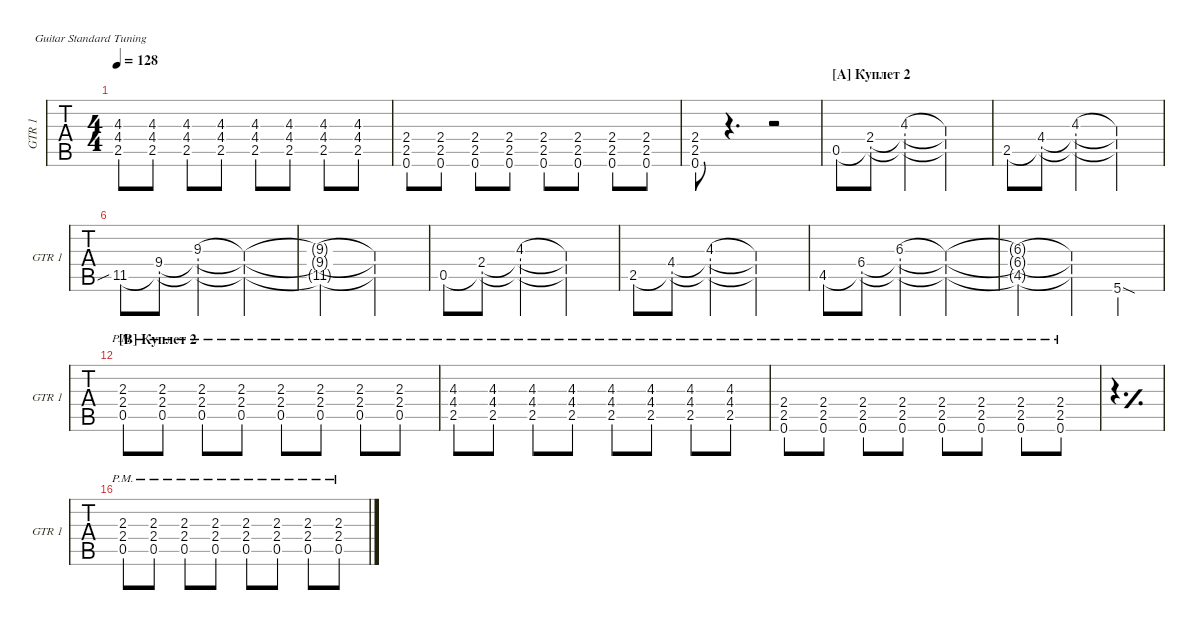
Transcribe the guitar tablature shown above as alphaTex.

\defaultSystemsLayout 4
\hideDynamics
\bracketExtendMode groupsimilarinstruments
\singleTrackTrackNamePolicy allsystems
\multiTrackTrackNamePolicy allsystems
\otherSystemsTrackNameOrientation horizontal
\defaultBarNumberDisplay FirstOfSystem
\track ("Electric Guitar 1" "GTR 1") {instrument electricguitarclean}
\staff {tabs}
\tuning (E4 B3 G3 D3 A2 E2)
\ts (4 4)
\tempo 128
\clef g2
\ks e
(2.5 4.4 4.3).8{dy mf} (2.5 4.4 4.3).8 (2.5 4.4 4.3).8 (2.5 4.4 4.3).8 (2.5 4.4 4.3).8 (2.5 4.4 4.3).8 (2.5 4.4 4.3).8 (2.5 4.4 4.3).8 |
(2.5 0.6 2.4).8 (2.5 0.6 2.4).8 (2.5 0.6 2.4).8 (2.5 0.6 2.4).8 (2.5 0.6 2.4).8 (2.5 0.6 2.4).8 (2.5 0.6 2.4).8 (2.5 0.6 2.4).8 |
(0.6 2.5 2.4).8 r.4{d} r.2 |
\section ("A" "Куплет 2")
0.5.8 (2.4 0.5{t}).8 (4.3 2.4{t} 0.5{t}).4 (4.3{t} 2.4{t} 0.5{t}).2 |
2.5.8 (4.4 2.5{t}).8 (4.3 4.4{t} 2.5{t}).4 (4.3{t} 4.4{t} 2.5{t}).2 |
11.5{sib}.8 (9.4 11.5{t}).8 (9.3 9.4{t} 11.5{t}).4 (9.3{t} 9.4{t} 11.5{t}).2 |
(11.5{t} 9.4{t} 9.3{t}).2 (9.3{t} 9.4{t} 11.5{t}).2 |
0.5.8 (2.4 0.5{t}).8 (4.3 2.4{t} 0.5{t}).4 (4.3{t} 2.4{t} 0.5{t}).2 |
2.5.8 (4.4 2.5{t}).8 (4.3 4.4{t} 2.5{t}).4 (4.3{t} 4.4{t} 2.5{t}).2 |
4.5.8 (6.4 4.5{t}).8 (6.3 6.4{t} 4.5{t}).4 (6.3{t} 6.4{t} 4.5{t}).2 |
(4.5{t} 6.4{t} 6.3{t}).2 (4.5{t} 6.4{t} 6.3{t}).4 5.6{sod}.4 |
\section ("B" "Куплет 2")
(0.5{pm} 2.4{pm} 2.3{pm}).8 (0.5{pm} 2.4{pm} 2.3{pm}).8 (0.5{pm} 2.4{pm} 2.3{pm}).8 (0.5{pm} 2.4{pm} 2.3{pm}).8 (0.5{pm} 2.4{pm} 2.3{pm}).8 (0.5{pm} 2.4{pm} 2.3{pm}).8 (0.5{pm} 2.4{pm} 2.3{pm}).8 (0.5{pm} 2.4{pm} 2.3{pm}).8 |
(2.5{pm} 4.4{pm} 4.3{pm}).8 (2.5{pm} 4.4{pm} 4.3{pm}).8 (2.5{pm} 4.4{pm} 4.3{pm}).8 (2.5{pm} 4.4{pm} 4.3{pm}).8 (2.5{pm} 4.4{pm} 4.3{pm}).8 (2.5{pm} 4.4{pm} 4.3{pm}).8 (2.5{pm} 4.4{pm} 4.3{pm}).8 (2.5{pm} 4.4{pm} 4.3{pm}).8 |
(0.6{pm} 2.5{pm} 2.4{pm}).8 (0.6{pm} 2.5{pm} 2.4{pm}).8 (0.6{pm} 2.5{pm} 2.4{pm}).8 (0.6{pm} 2.5{pm} 2.4{pm}).8 (0.6{pm} 2.5{pm} 2.4{pm}).8 (0.6{pm} 2.5{pm} 2.4{pm}).8 (0.6{pm} 2.5{pm} 2.4{pm}).8 (0.6{pm} 2.5{pm} 2.4{pm}).8 |
\simile simple
|
\simile none
(0.5{pm} 2.4{pm} 2.3{pm}).8 (0.5{pm} 2.4{pm} 2.3{pm}).8 (0.5{pm} 2.4{pm} 2.3{pm}).8 (0.5{pm} 2.4{pm} 2.3{pm}).8 (0.5{pm} 2.4{pm} 2.3{pm}).8 (0.5{pm} 2.4{pm} 2.3{pm}).8 (0.5{pm} 2.4{pm} 2.3{pm}).8 (0.5{pm} 2.4{pm} 2.3{pm}).8
